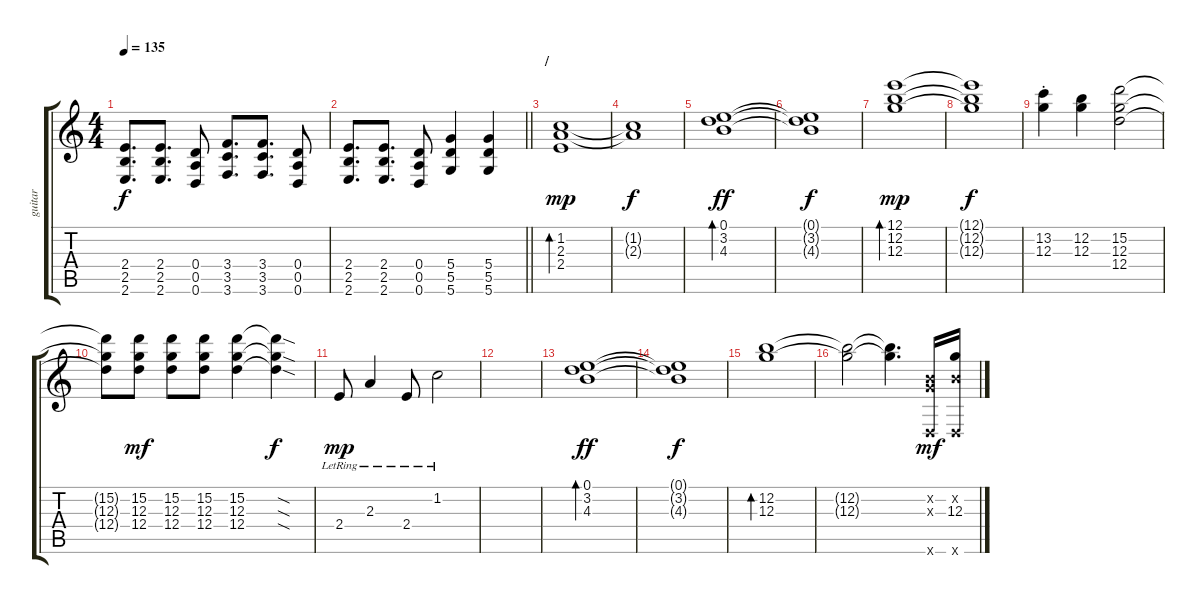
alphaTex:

\track ("guitar" "guitar") {instrument overdrivenguitar}
\staff {score tabs}
\tuning (E4 B3 G3 D3 A2 D2) {hide}
\ts (4 4)
\tempo 135
\clef g2
\ks c
(2.4 2.5 2.6).8{d dy f} (2.4 2.5 2.6).8{d} (0.4 0.5 0.6).8 (3.4 3.5 3.6).8{d} (3.4 3.5 3.6).8{d} (0.4 0.5 0.6).8 |
\barLineRight lightlight
(2.4 2.5 2.6).8{d} (2.4 2.5 2.6).8{d} (0.4 0.5 0.6).8 (5.4 5.5 5.6).4 (5.4 5.5 5.6).4 |
\section ("" "/")
(1.2 2.3 2.4).1{bd 120 dy mp instrument electricguitarjazz} |
(1.2{t} 2.3{t}).1{dy f} |
(0.1 3.2 4.3).1{bd 240 dy ff} |
(0.1{t} 3.2{t} 4.3{t}).1{dy f} |
(12.1 12.2 12.3).1{bd 240 dy mp} |
(12.1{t} 12.2{t} 12.3{t}).1{dy f} |
(13.2{st} 12.3{st}).4 (12.2 12.3).4 (15.2 12.3 12.4).2 |
(15.2{t} 12.3{t} 12.4{t}).8 (15.2 12.3 12.4).8{dy mf} (15.2 12.3 12.4).8 (15.2 12.3 12.4).8 (15.2 12.3 12.4).4 (15.2{sod t} 12.3{sod t} 12.4{sod t}).4{dy f} |
2.4{lr}.8{dy mp} 2.3{lr}.4 2.4{lr}.8 1.2{lr}.2 |
|
(0.1 3.2 4.3).1{bd 120 dy ff} |
(0.1{t} 3.2{t} 4.3{t}).1{dy f} |
(12.2 12.3).1{bd 240} |
(12.2{t} 12.3{t}).2 (12.2{t} 12.3{t}).4{d} (0.2{x} 0.3{x} 0.6{x}).16{dy mf} (0.2{x} 12.3 0.6{x}).16
